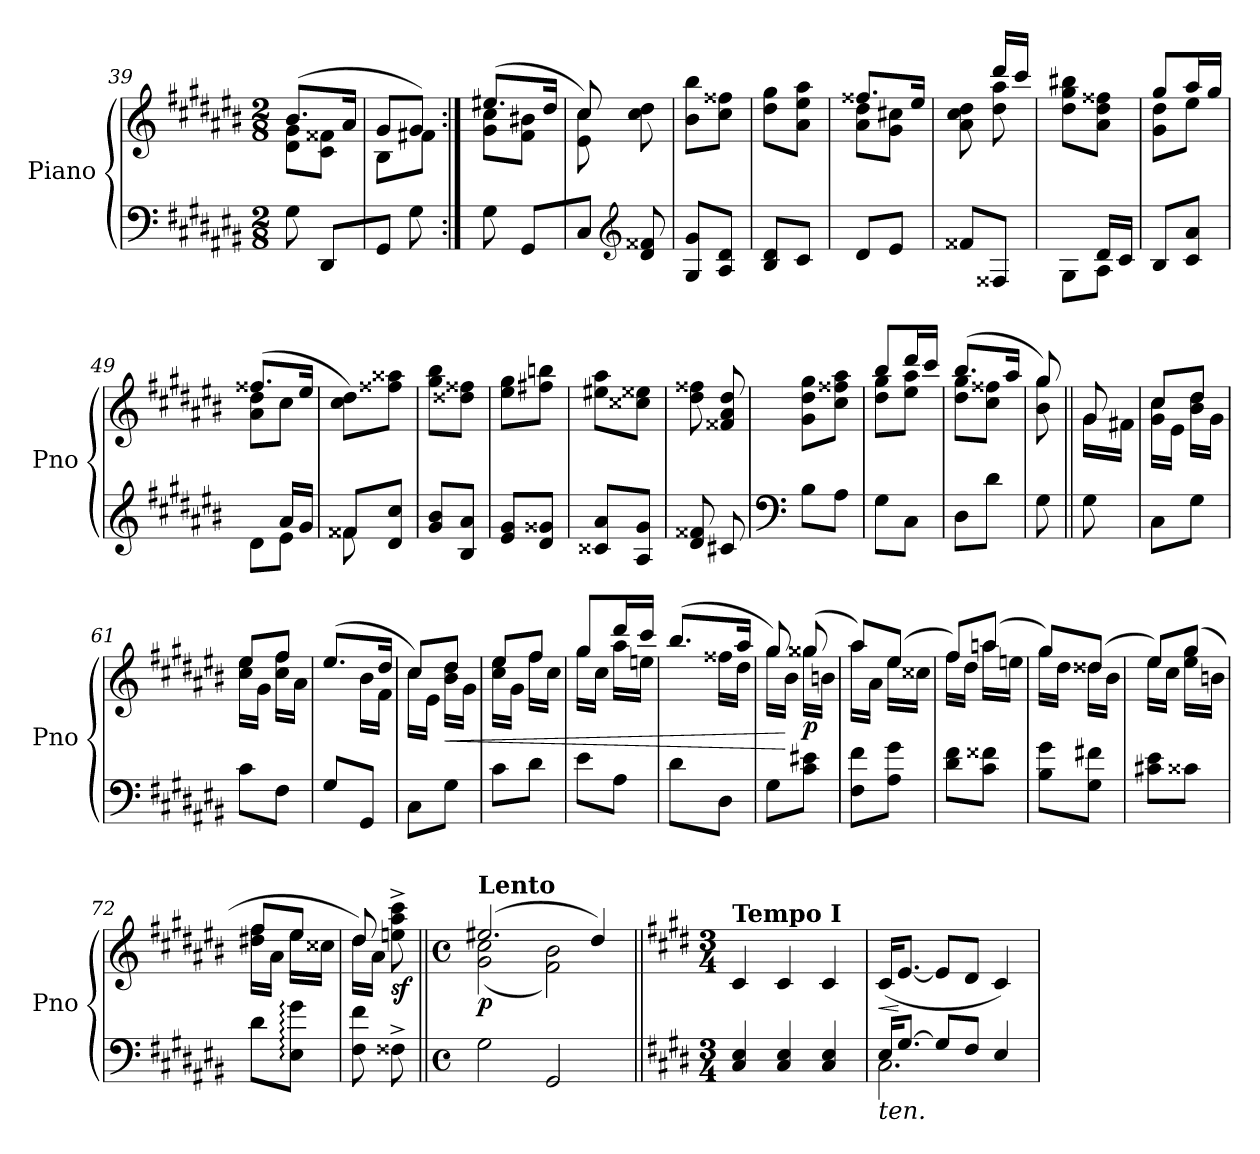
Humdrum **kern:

**kern	**kern	**dynam
*part1	*part1	*part1
*staff2	*staff1	*staff1/2
*I"Piano	*	*
*I'Pno	*	*
*clefF4	*clefG2	*
*k[f#c#g#d#a#e#b#]	*k[f#c#g#d#a#e#b#]	*
*M2/8	*M2/8	*
=39	=39	=39
*	*^	*
8G#\	(8.b#/L	8d#\ 8g#\L	.
8DD#/L	.	8c#\ 8f##X\J	.
.	16a#/Jk	.	.
=40	=40	=40	=40
8GG#/J	8g#/L	8B#\L	.
8G#\	8g#/J)	8f#X\J	.
!!LO:LB:g=z	!!
=41:|!	=41:|!	=41:|!	=41:|!
8G#\	(8.ee#X/L	8g#\ 8cc#\L	.
8GG#/L	.	8f#\ 8b#X\J	.
.	16dd#/Jk	.	.
=42	=42	=42	=42
8C#/J	8cc#/)	8e#\ 8cc#\	.
*clefG2	*	*	*
!	!	!	!LO:DY:b
8d#/ 8f##X/	8cc#\ 8dd#\	8ryy	other-dynamics
*	*v	*v	*
=43	=43	=43
8G#/ 8g#/L	8b#\ 8bb#\L	.
8A#/ 8d#/J	8cc#\ 8ff##X\J	.
=44	=44	=44
8B#/ 8d#/L	8dd#\ 8gg#\L	.
8c#/J	8a#\ 8ee#\ 8aa#\J	.
=45	=45	=45
*	*^	*
8d#/L	8.ff##X/L	8a#\ 8dd#\L	.
8e#/J	.	8g#\ 8cc#X\J	.
.	16ee#/Jk	.	.
=46	=46	=46	=46
8f##X/L	8a#\ 8cc#\ 8dd#\	8ryy	.
8F##X/J	16ddd#/LL	8dd#\ 8aa#\	.
.	16ccc#/JJ	.	.
*	*v	*v	*
=47	=47	=47
*^	*	*
8G#\L	8ryy	8dd#\ 8gg#\ 8bb#X\L	.
8A#\J	16d#/LL	8a#\ 8dd#\ 8ff##X\J	.
.	16c#/JJ	.	.
*v	*v	*	*
=48	=48	=48
*	*^	*
8B#/L	8gg#/L	8g#\ 8dd#\L	.
8c#/ 8a#/J	16aa#/L	8ee#\J	.
.	16gg#/JJ	.	.
!!LO:LB:g=z	!!
=49	=49	=49	=49
*^	*	*	*
8d#\L	8ryy	(8.ff##X/L	8a#\ 8dd#\L	.
8e#\J	16a#/LL	.	8cc#\J	.
.	16g#/JJ	16ee#/Jk	.	.
*	*	*v	*v	*
=50	=50	=50	=50
8f##X/L	8f##\	8cc#\ 8dd#\L)	.
8d#/ 8cc#/J	8ryy	8ff##X\ 8aa##X\J	.
*v	*v	*	*
=51	=51	=51
8g#/ 8b#/L	8gg#\ 8bb#\L	.
8B#/ 8a#/J	8dd##X\ 8ff##X\J	.
=52	=52	=52
8e#/ 8g#/L	8ee#\ 8gg#\L	.
8d#/ 8g##X/J	8ff#X\ 8bbn\J	.
=53	=53	=53
8c##X/ 8a#/L	8ee#X\ 8aa#\L	.
8A#/ 8g#/J	8cc##X\ 8ee##X\J	.
=54	=54	=54
8d#/ 8f##X/	8dd#\ 8ff##X\	.
!	!	!LO:DY:b
8c#X/	8f##X/ 8a#/ 8dd#/	other-dynamics
=55	=55	=55
*clefF4	*	*
8B#\L	8g#\ 8dd#\ 8gg#\L	.
8A#\J	8cc#\ 8ff##X\ 8aa#\J	.
=56	=56	=56
*	*^	*
8G#\L	8bb#/L	8dd#\ 8gg#\L	.
8C#\J	16ddd#/L	8ee#\ 8aa#\J	.
.	16ccc#/JJ	.	.
!!LO:LB:g=z	!!
=57	=57	=57	=57
8D#\L	(8.bb#/L	8dd#\ 8gg#\L	.
8d#\J	.	8cc#\ 8ff##X\J	.
.	16aa#/Jk	.	.
=58	=58	=58	=58
8G#\	8gg#/)	8b#\ 8gg#\	.
=59||	=59||	=59||	=59||
!	!	!	!LO:DY:a=2
!	!	!	!LO:DY:n=1:a
8G#\	8g#/	16g#\LL	p other-dynamics
.	.	16f#X\JJ	.
=60	=60	=60	=60
8C#\L	8cc#/L	16g#\ 16cc#\LL	.
.	.	16e#\JJ	.
8G#\J	8dd#/J	16b#\ 16dd#\LL	.
.	.	16g#\JJ	.
=61	=61	=61	=61
8c#\L	8ee#/L	16cc#\ 16ee#\LL	.
.	.	16g#\JJ	.
8F#\J	8ff#/J	16cc#\ 16ff#\LL	.
.	.	16a#\JJ	.
=62	=62	=62	=62
8G#/L	(8.ee#/L	16cc#\ 16ee#\yyLL	.
.	.	16g#\JJ	.
8GG#/J	.	16b#\LL	.
.	16dd#/Jk	16f#\JJ	.
=63	=63	=63	=63
8C#\L	8cc#/L)	16cc#\LL	.
.	.	16e#\JJ	.
!	!	!	!LO:HP:b
8G#\J	8dd#/J	16b#\ 16dd#\LL	<
.	.	16g#\JJ	.
=64	=64	=64	=64
8c#\L	8ee#/L	16cc#\ 16ee#\LL	.
.	.	16g#\JJ	.
8d#\J	8ff#/J	16ff#\LL	.
.	.	16cc#\JJ	.
=65	=65	=65	=65
8e#\L	8gg#/L	16gg#\LL	.
.	.	16cc#\JJ	.
8A#\J	16ddd#/L	16aa#\LL	.
.	16ccc#/JJ	16een\JJ	.
!!LO:PB:g=z	!!
=66	=66	=66	=66
8d#\L	(8.bb#/L	16gg#\ 16bb#\yyLL	.
.	.	16dd#\JJ	.
8D#\J	.	16ff##X\LL	.
.	16aa#/Jk	16dd#\JJ	.
=67	=67	=67	=67
8G#\L	8gg#/)	16gg#\LL	.
.	.	16b#\JJ	[
!	!	!	!LO:DY:b
8c#\ 8e#X\J	(8gg##X/	16gg##\LL	p
.	.	16bn\JJ	.
=68	=68	=68	=68
8F#\ 8f#\L	8aa#/L)	16aa#\LL	.
.	.	16a#\JJ	.
8A#\ 8g#\J	(8ee#/J	16ee#\LL	.
.	.	16cc##X\JJ	.
=69	=69	=69	=69
8d#\ 8f#\L	8ff#/L)	16ff#\LL	.
.	.	16dd#\JJ	.
8c#\ 8f##X\J	(8aan/J	16aa\LL	.
.	.	16een\JJ	.
=70	=70	=70	=70
8B#\ 8g#\L	8gg#/L)	16gg#\LL	.
.	.	16dd#\JJ	.
8G#\ 8f#X\J	(8dd##X/J	16dd##\LL	.
.	.	16b#\JJ	.
=71	=71	=71	=71
8c#X\ 8e#\L	8ee#/L)	16ee#\LL	.
.	.	16cc#\JJ	.
8c##X\J	(8gg#/J	16ee#\ 16gg#\LL	.
.	.	16bn\JJ	.
=72	=72	=72	=72
8d#\L	8ff#/L	16dd#X\ 16ff#\LL	.
.	.	16a#\JJ	.
8E#\: 8g#\:J	8ee#/J	16ee#\LL	.
.	.	16cc##X\JJ	.
=73	=73	=73	=73
8F#\ 8f#\	8dd#/)	16dd#\LL	.
.	.	16a#\JJ	.
!	!	!	!LO:DY:b
8F##X^\	8een\^ 8aa#\^ 8ccc#\^	8ryy	sf
!!LO:LB:g=z	!!
=74||	=74||	=74||	=74||
*M4/4	*M4/4	*	*
*met(c)	*met(c)	*	*
!	!LO:TX:a:B:t=Lento	!	!
!	!	!	!LO:DY:b
2G#\	(2.ee#X/	(2g#\ 2cc#\	p
2GG#/	.	2f#\ 2b#\)	.
.	4dd#/)	.	.
*	*v	*v	*
=75||	=75||	=75||
*k[f#c#g#d#]	*k[f#c#g#d#]	*
*M3/4	*M3/4	*
!	!LO:TX:a:B:t=Tempo I	!
!	!	!LO:DY:b
4C#/ 4E/	4c#/	other-dynamics
4C#/ 4E/	4c#/	.
4C#/ 4E/	4c#/	.
=76	=76	=76
*^	*	*
!LO:TX:b:i:t=ten.	!	!	!
!	!	!	!LO:HP:b
16E/KL	2.C#\	(16c#/KL	<
[8.G#/J	.	[8.e/J	[
8G#/L]	.	8e/L]	.
8F#/J	.	8d#/J	.
4E/	.	4c#/)	.
*v	*v	*	*
=	=	=
*-	*-	*-
